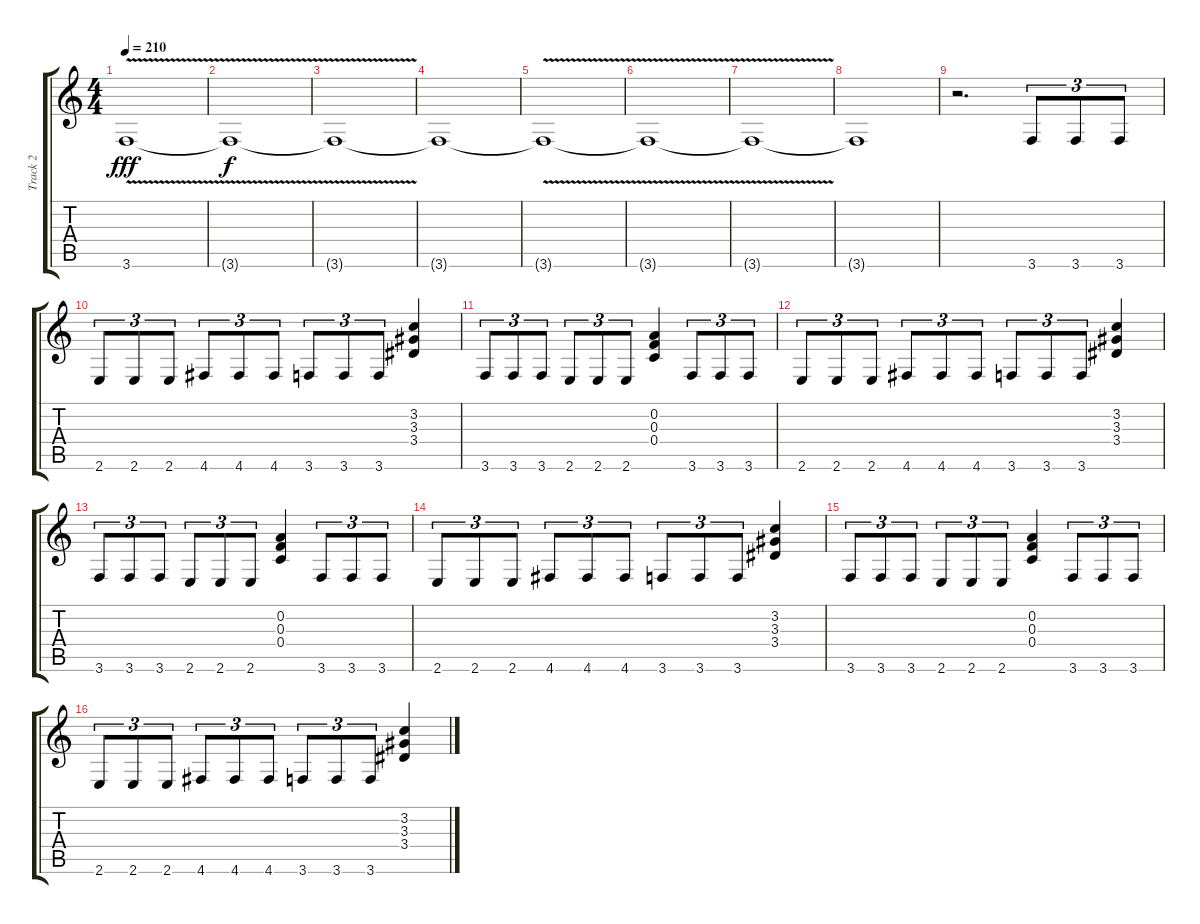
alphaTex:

\track ("Track 2" "Track 2") {instrument distortionguitar}
\staff {score tabs}
\tuning (D4 A3 F3 C3 G2 D2) {hide}
\ts (4 4)
\tempo 210
\clef g2
\ks c
3.6{v}.1{dy fff balance 8} |
3.6{v t}.1{dy f} |
3.6{t}.1 |
3.6{t}.1 |
3.6{v t}.1{balance 8} |
3.6{v t}.1 |
3.6{t}.1 |
3.6{t}.1 |
r.2{d} 3.6.8{tu (3 2)} 3.6.8{tu (3 2)} 3.6.8{tu (3 2)} |
2.6.8{tu (3 2)} 2.6.8{tu (3 2)} 2.6.8{tu (3 2)} 4.6.8{tu (3 2)} 4.6.8{tu (3 2)} 4.6.8{tu (3 2)} 3.6.8{tu (3 2)} 3.6.8{tu (3 2)} 3.6.8{tu (3 2)} (3.2 3.3 3.4).4 |
3.6.8{tu (3 2)} 3.6.8{tu (3 2)} 3.6.8{tu (3 2)} 2.6.8{tu (3 2)} 2.6.8{tu (3 2)} 2.6.8{tu (3 2)} (0.2 0.3 0.4).4 3.6.8{tu (3 2)} 3.6.8{tu (3 2)} 3.6.8{tu (3 2)} |
2.6.8{tu (3 2)} 2.6.8{tu (3 2)} 2.6.8{tu (3 2)} 4.6.8{tu (3 2)} 4.6.8{tu (3 2)} 4.6.8{tu (3 2)} 3.6.8{tu (3 2)} 3.6.8{tu (3 2)} 3.6.8{tu (3 2)} (3.2 3.3 3.4).4 |
3.6.8{tu (3 2)} 3.6.8{tu (3 2)} 3.6.8{tu (3 2)} 2.6.8{tu (3 2)} 2.6.8{tu (3 2)} 2.6.8{tu (3 2)} (0.2 0.3 0.4).4 3.6.8{tu (3 2)} 3.6.8{tu (3 2)} 3.6.8{tu (3 2)} |
2.6.8{tu (3 2)} 2.6.8{tu (3 2)} 2.6.8{tu (3 2)} 4.6.8{tu (3 2)} 4.6.8{tu (3 2)} 4.6.8{tu (3 2)} 3.6.8{tu (3 2)} 3.6.8{tu (3 2)} 3.6.8{tu (3 2)} (3.2 3.3 3.4).4 |
3.6.8{tu (3 2)} 3.6.8{tu (3 2)} 3.6.8{tu (3 2)} 2.6.8{tu (3 2)} 2.6.8{tu (3 2)} 2.6.8{tu (3 2)} (0.2 0.3 0.4).4 3.6.8{tu (3 2)} 3.6.8{tu (3 2)} 3.6.8{tu (3 2)} |
2.6.8{tu (3 2)} 2.6.8{tu (3 2)} 2.6.8{tu (3 2)} 4.6.8{tu (3 2)} 4.6.8{tu (3 2)} 4.6.8{tu (3 2)} 3.6.8{tu (3 2)} 3.6.8{tu (3 2)} 3.6.8{tu (3 2)} (3.2 3.3 3.4).4
